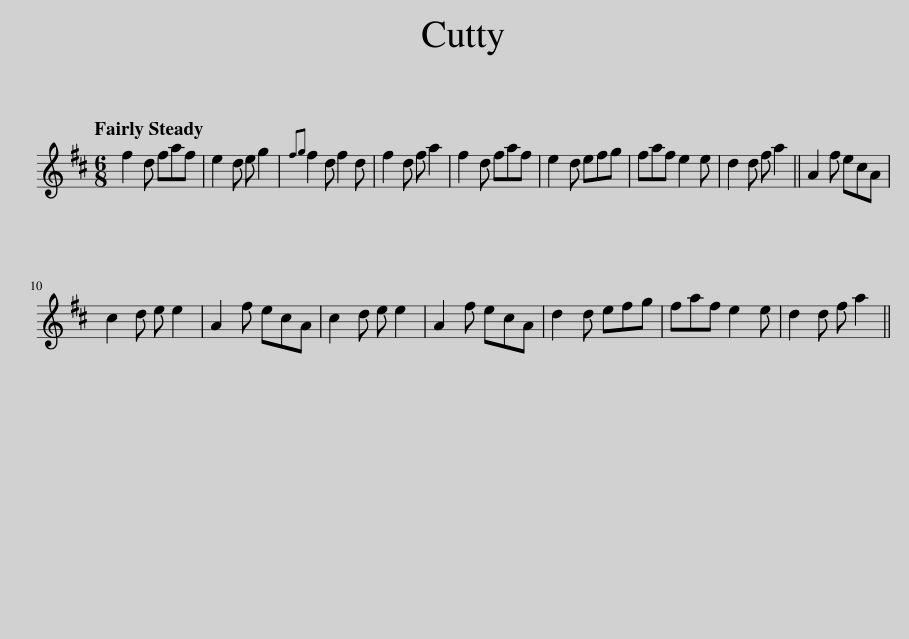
X:1
L:1/8
Q:1/4=120
M:6/8
I:linebreak $
K:D
V:1 treble
V:1
 f2 d faf | e2 d e g2 |{fg} f2 d f2 d | f2 d f a2 | f2 d faf | %5
 e2 d efg | faf e2 e | d2 d f a2 || A2 f ecA |$ c2 d e e2 | %10
 A2 f ecA | c2 d e e2 | A2 f ecA | d2 d efg | faf e2 e | %15
 d2 d f a2 || %16
